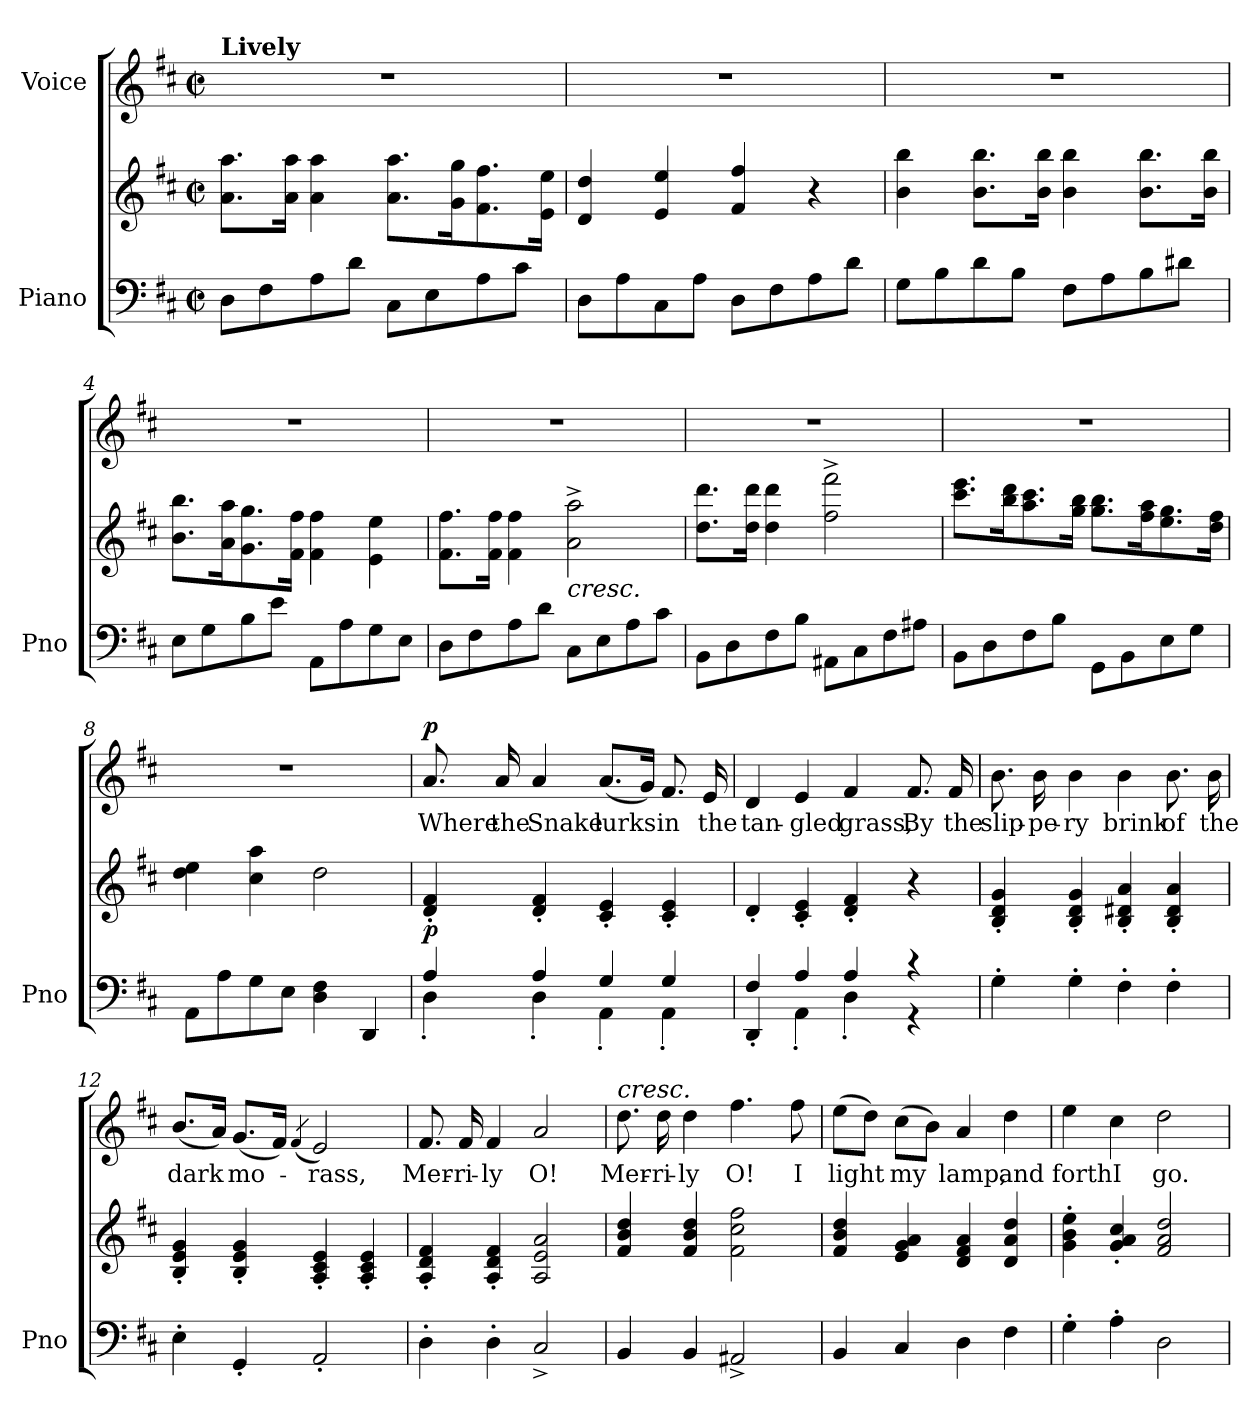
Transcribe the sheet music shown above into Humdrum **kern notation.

**kern	**kern	**dynam	**kern	**text	**dynam
*part2	*part2	*part2	*part1	*part1	*part1
*staff3	*staff2	*staff2/3	*staff1	*staff1	*staff1
*I"Piano	*	*	*I"Voice	*	*
*I'Pno	*	*	*	*	*
*clefF4	*clefG2	*	*clefG2	*	*
*k[f#c#]	*k[f#c#]	*	*k[f#c#]	*	*
*M2/2	*M2/2	*	*M2/2	*	*
*met(c|)	*met(c|)	*	*met(c|)	*	*
=1	=1	=1	=1	=1	=1
!	!	!	!LO:TX:a:B:t=Lively	!	!
8D\L	8.a\ 8.aa\L	.	1r	.	.
8F#\	.	.	.	.	.
.	16a\ 16aa\Jk	.	.	.	.
8A\	4a\ 4aa\	.	.	.	.
8d\J	.	.	.	.	.
8C#\L	8.a\ 8.aa\L	.	.	.	.
8E\	.	.	.	.	.
.	16g\ 16gg\K	.	.	.	.
8A\	8.f#\ 8.ff#\	.	.	.	.
8c#\J	.	.	.	.	.
.	16e\ 16ee\Jk	.	.	.	.
=2	=2	=2	=2	=2	=2
8D\L	4d/ 4dd/	.	1r	.	.
8A\	.	.	.	.	.
8C#\	4e/ 4ee/	.	.	.	.
8A\J	.	.	.	.	.
8D\L	4f#/ 4ff#/	.	.	.	.
8F#\	.	.	.	.	.
8A\	4r	.	.	.	.
8d\J	.	.	.	.	.
=3	=3	=3	=3	=3	=3
8G\L	4b\ 4bb\	.	1r	.	.
8B\	.	.	.	.	.
8d\	8.b\ 8.bb\L	.	.	.	.
8B\J	.	.	.	.	.
.	16b\ 16bb\Jk	.	.	.	.
8F#\L	4b\ 4bb\	.	.	.	.
8A\	.	.	.	.	.
8B\	8.b\ 8.bb\L	.	.	.	.
8d#X\J	.	.	.	.	.
.	16b\ 16bb\Jk	.	.	.	.
=4	=4	=4	=4	=4	=4
8E\L	8.b\ 8.bb\L	.	1r	.	.
8G\	.	.	.	.	.
.	16a\ 16aa\K	.	.	.	.
8B\	8.g\ 8.gg\	.	.	.	.
8e\J	.	.	.	.	.
.	16f#\ 16ff#\Jk	.	.	.	.
8AA\L	4f#\ 4ff#\	.	.	.	.
8A\	.	.	.	.	.
8G\	4e\ 4ee\	.	.	.	.
8E\J	.	.	.	.	.
=5	=5	=5	=5	=5	=5
8D\L	8.f#\ 8.ff#\L	.	1r	.	.
8F#\	.	.	.	.	.
.	16f#\ 16ff#\Jk	.	.	.	.
8A\	4f#\ 4ff#\	.	.	.	.
8d\J	.	.	.	.	.
!	!LO:TX:b:i:t=cresc.	!	!	!	!
8C#\L	2a\^ 2aa\^	.	.	.	.
8E\	.	.	.	.	.
8A\	.	.	.	.	.
8c#\J	.	.	.	.	.
=6	=6	=6	=6	=6	=6
8BB\L	8.dd\ 8.ddd\L	.	1r	.	.
8D\	.	.	.	.	.
.	16dd\ 16ddd\Jk	.	.	.	.
8F#\	4dd\ 4ddd\	.	.	.	.
8B\J	.	.	.	.	.
8AA#X\L	2ff#\^ 2fff#\^	.	.	.	.
8C#\	.	.	.	.	.
8F#\	.	.	.	.	.
8A#X\J	.	.	.	.	.
=7	=7	=7	=7	=7	=7
8BB\L	8.ccc#\ 8.eee\L	.	1r	.	.
8D\	.	.	.	.	.
.	16bb\ 16ddd\K	.	.	.	.
8F#\	8.aa\ 8.ccc#\	.	.	.	.
8B\J	.	.	.	.	.
.	16gg\ 16bb\Jk	.	.	.	.
8GG\L	8.gg\ 8.bb\L	.	.	.	.
8BB\	.	.	.	.	.
.	16ff#\ 16aa\K	.	.	.	.
8E\	8.ee\ 8.gg\	.	.	.	.
8G\J	.	.	.	.	.
.	16dd\ 16ff#\Jk	.	.	.	.
=8	=8	=8	=8	=8	=8
8AA\L	4dd\ 4ee\	.	1r	.	.
8A\	.	.	.	.	.
8G\	4cc#\ 4aa\	.	.	.	.
8E\J	.	.	.	.	.
4D\ 4F#\	2dd\	.	.	.	.
4DD/	.	.	.	.	.
=9	=9	=9	=9	=9	=9
*^	*	*	*	*	*
!	!	!	!LO:DY:b	!	!	!LO:DY:a
4A/	4D'\	4d/'> 4f#/'>	p	8.a/	Where	p
.	.	.	.	16a/	the	.
4A/	4D'\	4d/'> 4f#/'>	.	4a/	Snake	.
4G/	4AA'\	4c#/'> 4e/'>	.	(8.a/L	lurks	.
.	.	.	.	16g/Jk)	.	.
4G/	4AA'\	4c#/'> 4e/'>	.	8.f#/	in	.
.	.	.	.	16e/	the	.
=10	=10	=10	=10	=10	=10	=10
4F#/	4DD'</	4d'>/	.	4d/	tan-	.
4A/	4AA'\	4c#/'> 4e/'>	.	4e/	-gled	.
4A/	4D'\	4d/'> 4f#/'>	.	4f#/	grass,	.
4r	4r	4r	.	8.f#/	By	.
.	.	.	.	16f#/	the	.
*v	*v	*	*	*	*	*
=11	=11	=11	=11	=11	=11
4G'\	4B/' 4d/' 4g/'	.	8.b\	slip-	.
.	.	.	16b\	-pe-	.
4G'\	4B/' 4d/' 4g/'	.	4b\	-ry	.
4F#'\	4B/' 4d#X/' 4a/'	.	4b\	brink	.
4F#'\	4B/' 4d#/' 4a/'	.	8.b\	of	.
.	.	.	16b\	the	.
=12	=12	=12	=12	=12	=12
4E'\	4B/' 4e/' 4g/'	.	(8.b/L	dark	.
.	.	.	16a/Jk)	.	.
4GG'/	4B/' 4e/' 4g/'	.	(8.g/L	mo-	.
.	.	.	16f#/Jk)	.	.
.	.	.	(4qf#/	.	.
2AA'/	4A/' 4c#/' 4e/'	.	2e/)	-rass,	.
.	4A/' 4c#/' 4e/'	.	.	.	.
=13	=13	=13	=13	=13	=13
4D'\	4A/' 4d/' 4f#/'	.	8.f#/	Mer-	.
.	.	.	16f#/	-ri-	.
4D'\	4A/' 4d/' 4f#/'	.	4f#/	-ly	.
2C#^/	2A/ 2e/ 2a/	.	2a/	O!	.
=14	=14	=14	=14	=14	=14
!	!	!	!LO:TX:a:i:t=cresc.	!	!
4BB/	4f#/ 4b/ 4dd/	.	8.dd\	Mer-	.
.	.	.	16dd\	-ri-	.
4BB/	4f#/ 4b/ 4dd/	.	4dd\	-ly	.
2AA#X^/	2f#\ 2cc#\ 2ff#\	.	4.ff#\	O!	.
.	.	.	8ff#\	I	.
=15	=15	=15	=15	=15	=15
4BB/	4f#/ 4b/ 4dd/	.	(8ee\L	light	.
.	.	.	8dd\J)	.	.
4C#/	4e/ 4g/ 4a/	.	(8cc#\L	my	.
.	.	.	8b\J)	.	.
4D\	4d/ 4f#/ 4a/	.	4a/	lamp,	.
4F#\	4d/ 4a/ 4dd/	.	4dd\	and	.
=16	=16	=16	=16	=16	=16
4G'\	4g\' 4b\' 4ee\'	.	4ee\	forth	.
4A'\	4g/' 4a/' 4cc#/'	.	4cc#\	I	.
2D\	2f#/ 2a/ 2dd/	.	2dd\	go.	.
=	=	=	=	=	=
*-	*-	*-	*-	*-	*-
